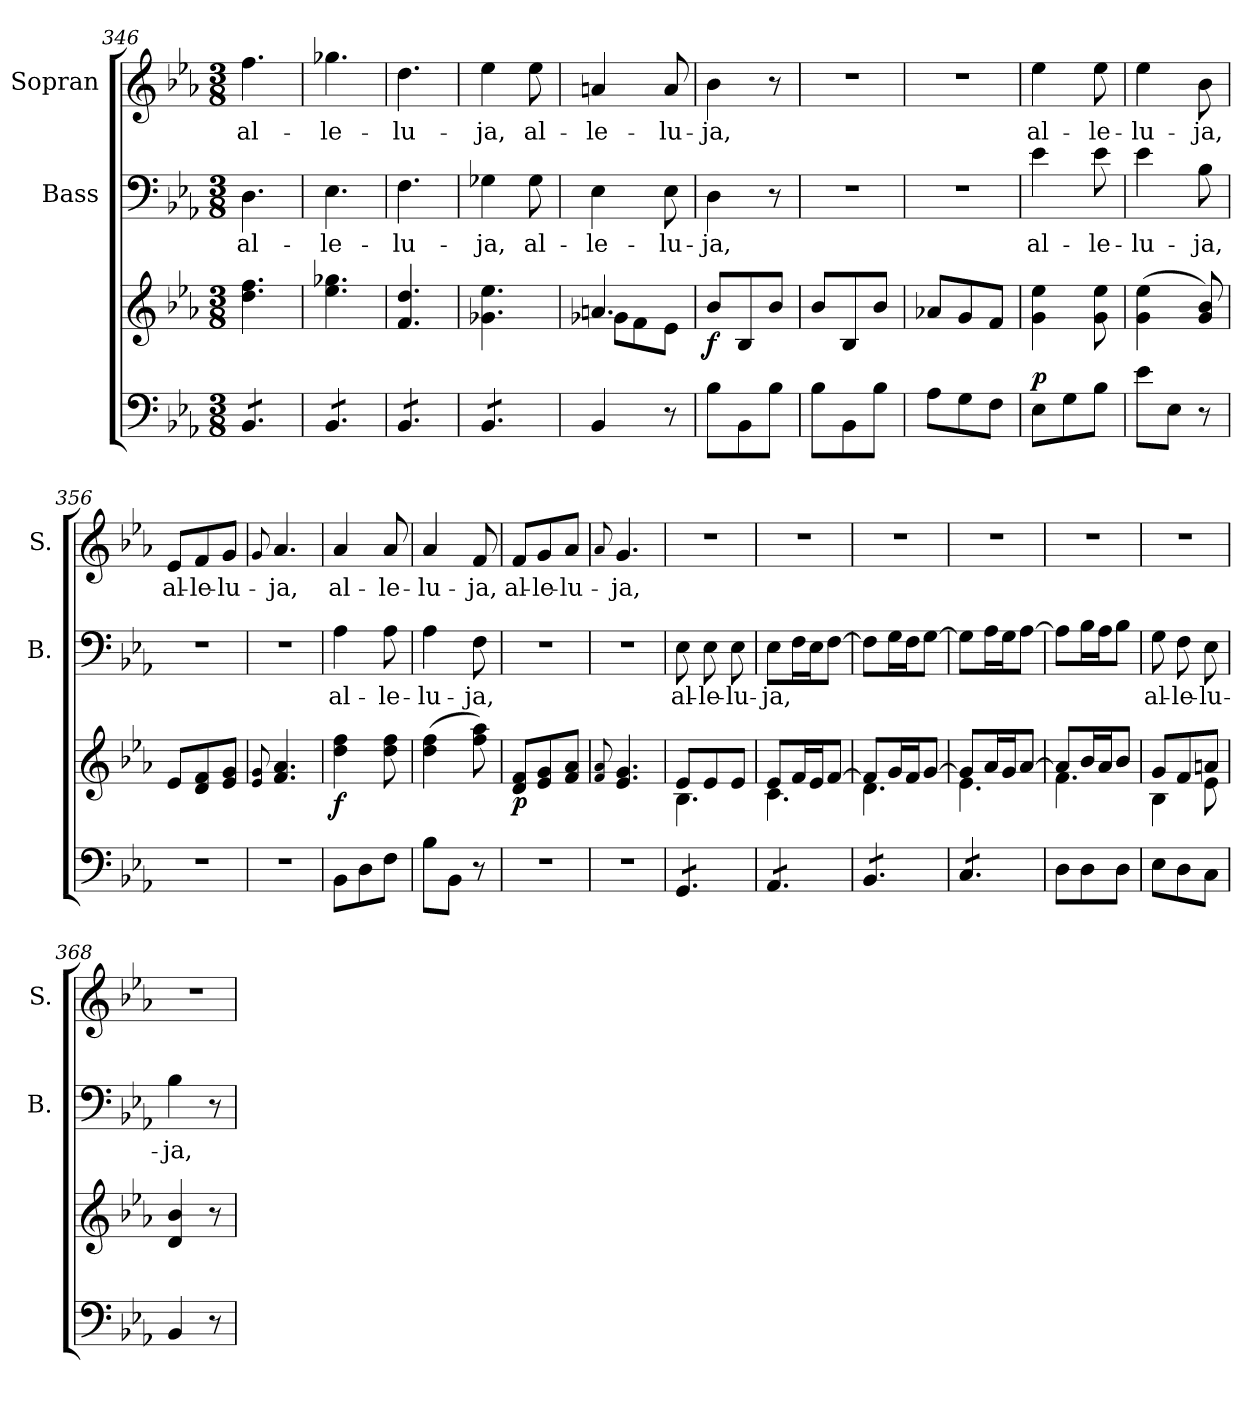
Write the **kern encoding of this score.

**kern	**kern	**dynam	**kern	**text	**kern	**text
*part3	*part3	*part3	*part2	*part2	*part1	*part1
*staff4	*staff3	*staff3/4	*staff2	*staff2	*staff1	*staff1
*	*	*	*I"Bass	*	*I"Sopran	*
*	*	*	*I'B.	*	*I'S.	*
*clefF4	*clefG2	*	*clefF4	*	*clefG2	*
*k[b-e-a-]	*k[b-e-a-]	*	*k[b-e-a-]	*	*k[b-e-a-]	*
*E-:	*E-:	*	*E-:	*	*E-:	*
*M3/8	*M3/8	*	*M3/8	*	*M3/8	*
=346	=346	=346	=346	=346	=346	=346
!	!	!	!	!LO:LY:b	!	!LO:LY:b
*tremolo	*	*	*	*	*	*
8BB-/L	4.dd\ 4.ff\	.	4.D\	al-	4.ff\	al-
8BB-/	.	.	.	.	.	.
8BB-/J	.	.	.	.	.	.
=347	=347	=347	=347	=347	=347	=347
!	!	!	!	!LO:LY:b	!	!LO:LY:b
8BB-/L	4.ee-\ 4.gg-X\	.	4.E-\	-le-	4.gg-X\	-le-
8BB-/	.	.	.	.	.	.
8BB-/J	.	.	.	.	.	.
=348	=348	=348	=348	=348	=348	=348
!	!	!	!	!LO:LY:b	!	!LO:LY:b
8BB-/L	4.f/ 4.dd/	.	4.F\	-lu-	4.dd\	-lu-
8BB-/	.	.	.	.	.	.
8BB-/J	.	.	.	.	.	.
=349	=349	=349	=349	=349	=349	=349
!	!	!	!	!LO:LY:b	!	!LO:LY:b
8BB-/L	4.g-X\ 4.ee-\	.	4G-X\	-ja,	4ee-\	-ja,
8BB-/	.	.	.	.	.	.
!	!	!	!	!LO:LY:b	!	!LO:LY:b
8BB-/J	.	.	8G-\	al-	8ee-\	al-
*Xtremolo	*	*	*	*	*	*
=350	=350	=350	=350	=350	=350	=350
*	*^	*	*	*	*	*
!	!	!	!	!	!LO:LY:b	!	!LO:LY:b
4BB-/	4.an/	8g-X\L	.	4E-\	-le-	4an/	-le-
.	.	8f\	.	.	.	.	.
!	!	!	!	!	!LO:LY:b	!	!LO:LY:b
8r	.	8e-\J	.	8E-\	-lu-	8a/	-lu-
=351	=351	=351	=351	=351	=351	=351	=351
!	!	!	!LO:DY:b	!	!LO:LY:b	!	!LO:LY:b
*	*v	*v	*	*	*	*	*
8B-\L	8b-/L	f	4D\	-ja,	4b-\	-ja,
8BB-\	8B-/	.	.	.	.	.
8B-\J	8b-/J	.	8r	.	8r	.
!!LO:LB:g=z
=352	=352	=352	=352	=352	=352	=352
8B-\L	8b-/L	.	4.r	.	4.r	.
8BB-\	8B-/	.	.	.	.	.
8B-\J	8b-/J	.	.	.	.	.
=353	=353	=353	=353	=353	=353	=353
8A-\L	8a-X/L	.	4.r	.	4.r	.
8G\	8g/	.	.	.	.	.
8F\J	8f/J	.	.	.	.	.
=354	=354	=354	=354	=354	=354	=354
!	!	!LO:DY:a=2	!	!LO:LY:b	!	!LO:LY:b
8E-\L	4g\ 4ee-\	p	4e-\	al-	4ee-\	al-
8G\	.	.	.	.	.	.
!	!	!	!	!LO:LY:b	!	!LO:LY:b
8B-\J	8g\ 8ee-\	.	8e-\	-le-	8ee-\	-le-
=355	=355	=355	=355	=355	=355	=355
!	!	!	!	!LO:LY:b	!	!LO:LY:b
8e-\L	(>4g\ 4ee-\	.	4e-\	-lu-	4ee-\	-lu-
8E-\J	.	.	.	.	.	.
!	!	!	!	!LO:LY:b	!	!LO:LY:b
8r	8g/ 8b-/)	.	8B-\	-ja,	8b-\	-ja,
=356	=356	=356	=356	=356	=356	=356
!	!	!	!	!	!	!LO:LY:b
4.r	8e-/L	.	4.r	.	8e-/L	al-
!	!	!	!	!	!	!LO:LY:b
.	8d/ 8f/	.	.	.	8f/	-le-
!	!	!	!	!	!	!LO:LY:b
.	8e-/ 8g/J	.	.	.	8g/J	-lu-
=357	=357	=357	=357	=357	=357	=357
.	8qqe-/ 8qqg/	.	.	.	8qqg/	.
!	!	!	!	!	!	!LO:LY:b
4.r	4.f/ 4.a-/	.	4.r	.	4.a-/	-ja,
=358	=358	=358	=358	=358	=358	=358
!	!	!LO:DY:b	!	!LO:LY:b	!	!LO:LY:b
8BB-\L	4dd\ 4ff\	f	4A-\	al-	4a-/	al-
8D\	.	.	.	.	.	.
!	!	!	!	!LO:LY:b	!	!LO:LY:b
8F\J	8dd\ 8ff\	.	8A-\	-le-	8a-/	-le-
=359	=359	=359	=359	=359	=359	=359
!	!	!	!	!LO:LY:b	!	!LO:LY:b
8B-\L	(>4dd\ 4ff\	.	4A-\	-lu-	4a-/	-lu-
8BB-\J	.	.	.	.	.	.
!	!	!	!	!LO:LY:b	!	!LO:LY:b
8r	8ff\ 8aa-\)	.	8F\	-ja,	8f/	-ja,
=360	=360	=360	=360	=360	=360	=360
!	!	!LO:DY:b	!	!	!	!LO:LY:b
4.r	8d/ 8f/L	p	4.r	.	8f/L	al-
!	!	!	!	!	!	!LO:LY:b
.	8e-/ 8g/	.	.	.	8g/	-le-
!	!	!	!	!	!	!LO:LY:b
.	8f/ 8a-/J	.	.	.	8a-/J	-lu-
=361	=361	=361	=361	=361	=361	=361
.	8qqf/ 8qqa-/	.	.	.	8qqa-/	.
!	!	!	!	!	!	!LO:LY:b
4.r	4.e-/ 4.g/	.	4.r	.	4.g/	-ja,
=362	=362	=362	=362	=362	=362	=362
*	*^	*	*	*	*	*
!	!	!	!	!	!LO:LY:b	!	!
*tremolo	*	*	*	*	*	*	*
8GG/L	8e-/L	4.B-\	.	8E-\	al-	4.r	.
!	!	!	!	!	!LO:LY:b	!	!
8GG/	8e-/	.	.	8E-\	-le-	.	.
!	!	!	!	!	!LO:LY:b	!	!
8GG/J	8e-/J	.	.	8E-\	-lu-	.	.
!!LO:LB:g=z
=363	=363	=363	=363	=363	=363	=363	=363
!	!	!	!	!	!LO:LY:b	!	!
8AA-/L	8e-/L	4.c\	.	8E-\L	-ja,	4.r	.
8AA-/	16f/L	.	.	16F\L	.	.	.
.	16e-/J	.	.	16E-\J	.	.	.
8AA-/J	[>8f/J	.	.	[8F\J	.	.	.
=364	=364	=364	=364	=364	=364	=364	=364
8BB-/L	8f/L]	4.d\	.	8F\L]	.	4.r	.
8BB-/	16g/L	.	.	16G\L	.	.	.
.	16f/J	.	.	16F\J	.	.	.
8BB-/J	[>8g/J	.	.	[8G\J	.	.	.
=365	=365	=365	=365	=365	=365	=365	=365
8C/L	8g/L]	4.e-\	.	8G\L]	.	4.r	.
8C/	16a-/L	.	.	16A-\L	.	.	.
.	16g/J	.	.	16G\J	.	.	.
8C/J	[>8a-/J	.	.	[8A-\J	.	.	.
*Xtremolo	*	*	*	*	*	*	*
=366	=366	=366	=366	=366	=366	=366	=366
8D\L	8a-/L]	4.f\	.	8A-\L]	.	4.r	.
8D\	16b-/L	.	.	16B-\L	.	.	.
.	16a-/J	.	.	16A-\J	.	.	.
8D\J	8b-/J	.	.	8B-\J	.	.	.
=367	=367	=367	=367	=367	=367	=367	=367
!	!	!	!	!	!LO:LY:b	!	!
8E-\L	8g/L	4B-\	.	8G\	al-	4.r	.
!	!	!	!	!	!LO:LY:b	!	!
8D\	8f/	.	.	8F\	-le-	.	.
!	!	!	!	!	!LO:LY:b	!	!
8C\J	8an/J	8e-\	.	8E-\	-lu-	.	.
=368	=368	=368	=368	=368	=368	=368	=368
!	!	!	!	!	!LO:LY:b	!	!
*	*v	*v	*	*	*	*	*
4BB-/	4d/ 4b-/	.	4B-\	-ja,	4.r	.
8r	8r	.	8r	.	.	.
=	=	=	=	=	=	=
*-	*-	*-	*-	*-	*-	*-
